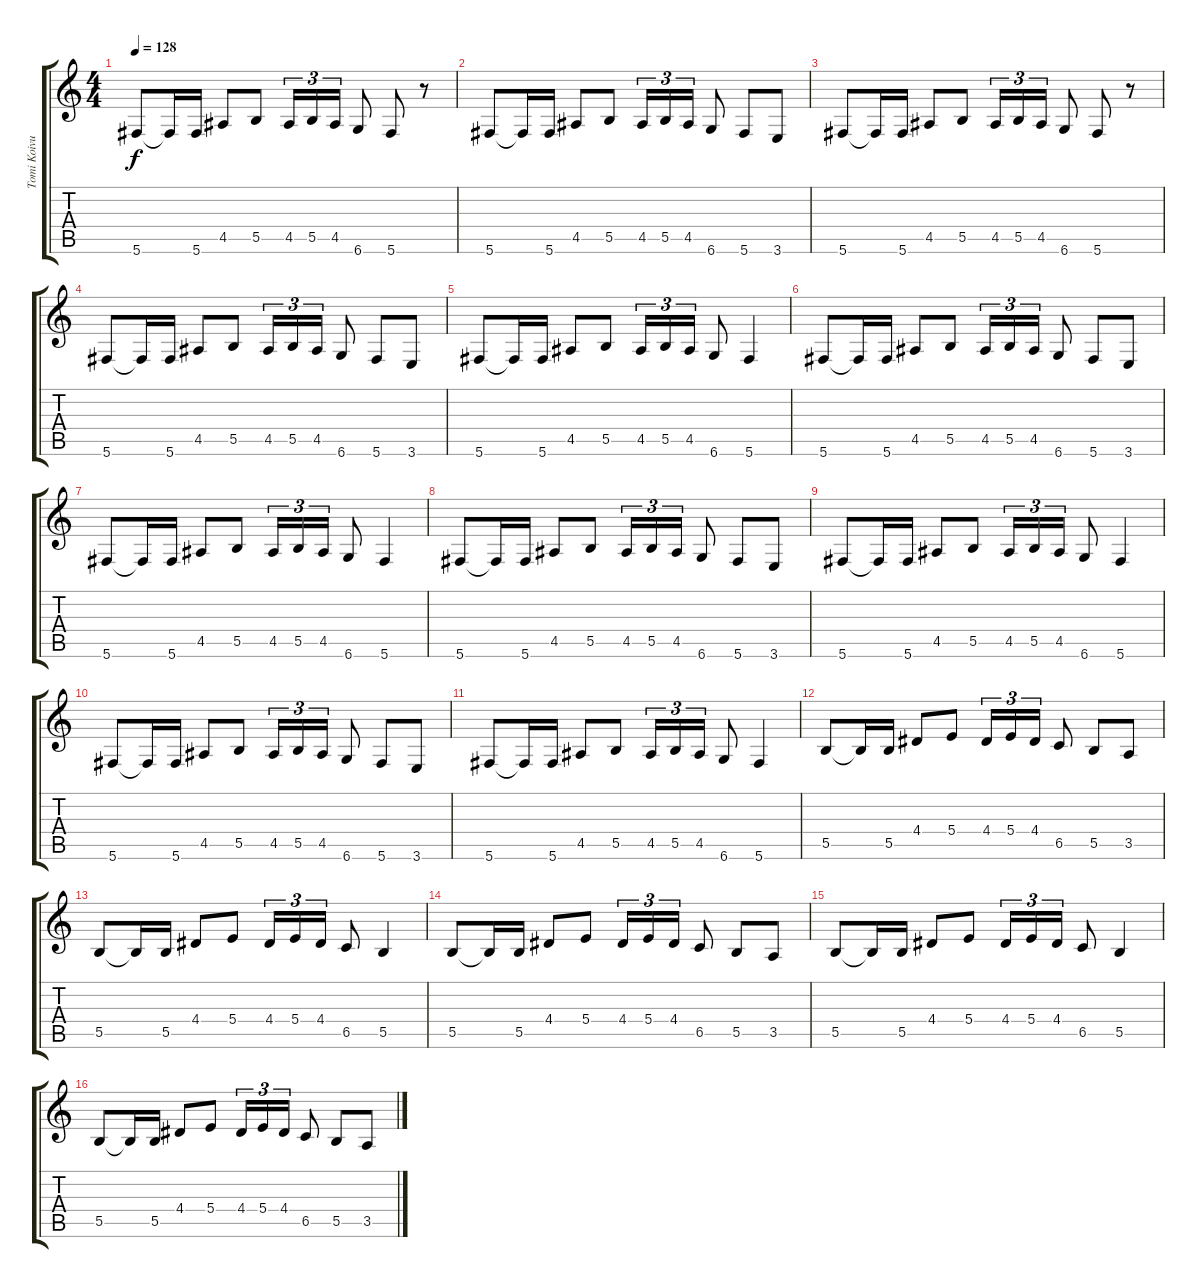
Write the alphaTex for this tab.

\track ("Tomi Koivusaari" "Tomi Koivu") {instrument distortionguitar}
\staff {score tabs}
\tuning (Db4 Ab3 E3 B2 Gb2 Db2) {hide}
\ts (4 4)
\tempo 128
\clef g2
\ks c
5.6.8{dy f} 5.6{t}.16 5.6.16 4.5.8 5.5.8 4.5.16{tu (3 2)} 5.5.16{tu (3 2)} 4.5.16{tu (3 2)} 6.6.8 5.6.8 r.8 |
5.6.8 5.6{t}.16 5.6.16 4.5.8 5.5.8 4.5.16{tu (3 2)} 5.5.16{tu (3 2)} 4.5.16{tu (3 2)} 6.6.8 5.6.8 3.6.8 |
5.6.8 5.6{t}.16 5.6.16 4.5.8 5.5.8 4.5.16{tu (3 2)} 5.5.16{tu (3 2)} 4.5.16{tu (3 2)} 6.6.8 5.6.8 r.8 |
5.6.8{balance 8} 5.6{t}.16 5.6.16 4.5.8 5.5.8 4.5.16{tu (3 2)} 5.5.16{tu (3 2)} 4.5.16{tu (3 2)} 6.6.8 5.6.8 3.6.8 |
5.6.8 5.6{t}.16 5.6.16 4.5.8 5.5.8 4.5.16{tu (3 2)} 5.5.16{tu (3 2)} 4.5.16{tu (3 2)} 6.6.8 5.6.4 |
5.6.8 5.6{t}.16 5.6.16 4.5.8 5.5.8 4.5.16{tu (3 2)} 5.5.16{tu (3 2)} 4.5.16{tu (3 2)} 6.6.8 5.6.8 3.6.8 |
5.6.8 5.6{t}.16 5.6.16 4.5.8 5.5.8 4.5.16{tu (3 2)} 5.5.16{tu (3 2)} 4.5.16{tu (3 2)} 6.6.8 5.6.4 |
5.6.8 5.6{t}.16 5.6.16 4.5.8 5.5.8 4.5.16{tu (3 2)} 5.5.16{tu (3 2)} 4.5.16{tu (3 2)} 6.6.8 5.6.8 3.6.8 |
5.6.8 5.6{t}.16 5.6.16 4.5.8 5.5.8 4.5.16{tu (3 2)} 5.5.16{tu (3 2)} 4.5.16{tu (3 2)} 6.6.8 5.6.4 |
5.6.8 5.6{t}.16 5.6.16 4.5.8 5.5.8 4.5.16{tu (3 2)} 5.5.16{tu (3 2)} 4.5.16{tu (3 2)} 6.6.8 5.6.8 3.6.8 |
5.6.8 5.6{t}.16 5.6.16 4.5.8 5.5.8 4.5.16{tu (3 2)} 5.5.16{tu (3 2)} 4.5.16{tu (3 2)} 6.6.8 5.6.4 |
5.5.8{balance 0} 5.5{t}.16 5.5.16 4.4.8 5.4.8 4.4.16{tu (3 2)} 5.4.16{tu (3 2)} 4.4.16{tu (3 2)} 6.5.8 5.5.8 3.5.8 |
5.5.8 5.5{t}.16 5.5.16 4.4.8 5.4.8 4.4.16{tu (3 2)} 5.4.16{tu (3 2)} 4.4.16{tu (3 2)} 6.5.8 5.5.4 |
5.5.8 5.5{t}.16 5.5.16 4.4.8 5.4.8 4.4.16{tu (3 2)} 5.4.16{tu (3 2)} 4.4.16{tu (3 2)} 6.5.8 5.5.8 3.5.8 |
5.5.8 5.5{t}.16 5.5.16 4.4.8 5.4.8 4.4.16{tu (3 2)} 5.4.16{tu (3 2)} 4.4.16{tu (3 2)} 6.5.8 5.5.4 |
5.5.8 5.5{t}.16 5.5.16 4.4.8 5.4.8 4.4.16{tu (3 2)} 5.4.16{tu (3 2)} 4.4.16{tu (3 2)} 6.5.8 5.5.8 3.5.8
